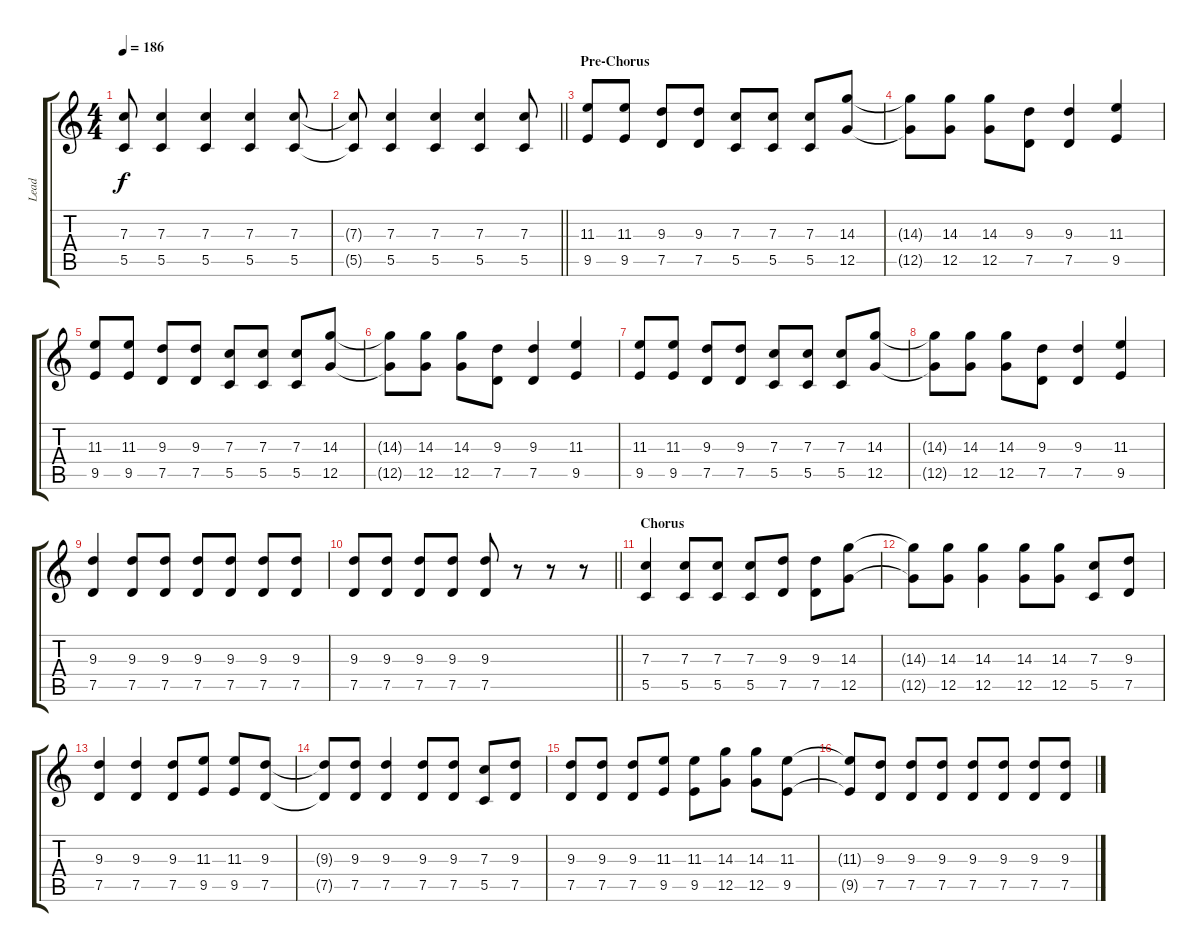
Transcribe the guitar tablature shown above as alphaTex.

\track ("Lead" "Lead") {instrument overdrivenguitar}
\staff {score tabs}
\tuning (D4 A3 F3 C3 G2 C2) {hide}
\ts (4 4)
\tempo 186
\clef g2
\ks c
(7.3 5.5).8{dy f} (7.3 5.5).4 (7.3 5.5).4 (7.3 5.5).4 (7.3 5.5).8 |
\barLineRight lightlight
(7.3{t} 5.5{t}).8 (7.3 5.5).4 (7.3 5.5).4 (7.3 5.5).4 (7.3 5.5).8 |
\section ("" "Pre-Chorus")
(11.3 9.5).8 (11.3 9.5).8 (9.3 7.5).8 (9.3 7.5).8 (7.3 5.5).8 (7.3 5.5).8 (7.3 5.5).8 (14.3 12.5).8 |
(14.3{t} 12.5{t}).8 (14.3 12.5).8 (14.3 12.5).8 (9.3 7.5).8 (9.3 7.5).4 (11.3 9.5).4 |
(11.3 9.5).8 (11.3 9.5).8 (9.3 7.5).8 (9.3 7.5).8 (7.3 5.5).8 (7.3 5.5).8 (7.3 5.5).8 (14.3 12.5).8 |
(14.3{t} 12.5{t}).8 (14.3 12.5).8 (14.3 12.5).8 (9.3 7.5).8 (9.3 7.5).4 (11.3 9.5).4 |
(11.3 9.5).8 (11.3 9.5).8 (9.3 7.5).8 (9.3 7.5).8 (7.3 5.5).8 (7.3 5.5).8 (7.3 5.5).8 (14.3 12.5).8 |
(14.3{t} 12.5{t}).8 (14.3 12.5).8 (14.3 12.5).8 (9.3 7.5).8 (9.3 7.5).4 (11.3 9.5).4 |
(9.3 7.5).4 (9.3 7.5).8 (9.3 7.5).8 (9.3 7.5).8 (9.3 7.5).8 (9.3 7.5).8 (9.3 7.5).8 |
\barLineRight lightlight
(9.3 7.5).8 (9.3 7.5).8 (9.3 7.5).8 (9.3 7.5).8 (9.3 7.5).8 r.8 r.8 r.8 |
\section ("" "Chorus")
(7.3 5.5).4 (7.3 5.5).8 (7.3 5.5).8 (7.3 5.5).8 (9.3 7.5).8 (9.3 7.5).8 (14.3 12.5).8 |
(14.3{t} 12.5{t}).8 (14.3 12.5).8 (14.3 12.5).4 (14.3 12.5).8 (14.3 12.5).8 (7.3 5.5).8 (9.3 7.5).8 |
(9.3 7.5).4 (9.3 7.5).4 (9.3 7.5).8 (11.3 9.5).8 (11.3 9.5).8 (9.3 7.5).8 |
(9.3{t} 7.5{t}).8 (9.3 7.5).8 (9.3 7.5).4 (9.3 7.5).8 (9.3 7.5).8 (7.3 5.5).8 (9.3 7.5).8 |
(9.3 7.5).8 (9.3 7.5).8 (9.3 7.5).8 (11.3 9.5).8 (11.3 9.5).8 (14.3 12.5).8 (14.3 12.5).8 (11.3 9.5).8 |
(11.3{t} 9.5{t}).8 (9.3 7.5).8 (9.3 7.5).8 (9.3 7.5).8 (9.3 7.5).8 (9.3 7.5).8 (9.3 7.5).8 (9.3 7.5).8
